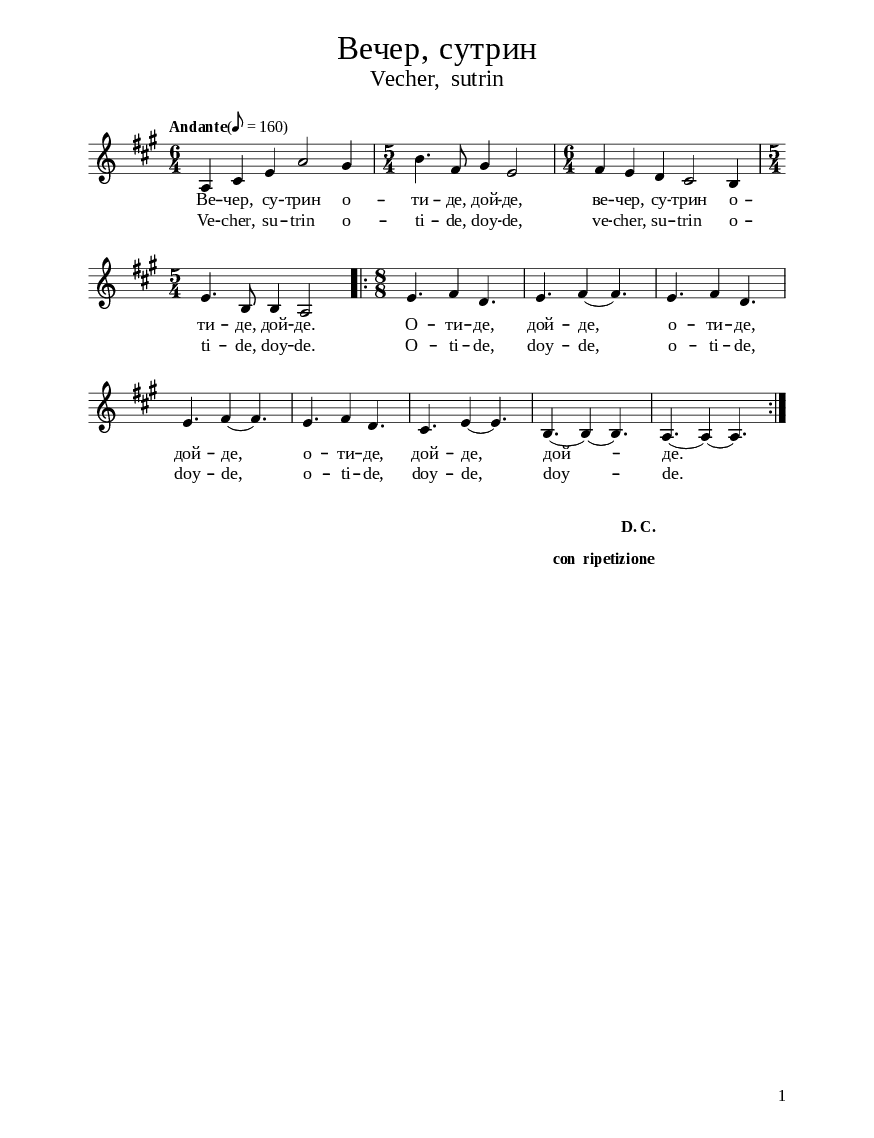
\version "2.18.2"

\paper {
  #(set-paper-size "a5")
}

\bookpart {
\paper {
  print-all-headers = ##t
  print-page-number = ##t
  print-first-page-number = ##t

  % put page numbers on the bottom
  oddHeaderMarkup = \markup ""
  evenHeaderMarkup = \markup ""
  oddFooterMarkup = \markup
    \fill-line {
      ""
      \on-the-fly #print-page-number-check-first \fromproperty #'page:page-number-string
    }
  evenFooterMarkup = \markup
    \fill-line {
      \on-the-fly #print-page-number-check-first \fromproperty #'page:page-number-string
      ""
    }

  left-margin = 1.5\cm
  right-margin = 1.5\cm
  top-margin = 1.6\cm
  bottom-margin = 1.2\cm
  ragged-bottom = ##t % do not spread the staves to fill the whole vertical space

  % change lyrics and titles font (affects notes also)
  fonts =
    #(make-pango-font-tree
     "Times New Roman"
     "DejaVu Sans"
     "DejaVu Sans Mono"
     (/ (* staff-height pt) 3.6))

  % change distance between staves
  system-system-spacing =
    #'((basic-distance . 12)
       (minimum-distance . 6)
       (padding . 1)
       (stretchability . 12))
}

\header {
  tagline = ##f
}

\score{
  \layout { 
    indent = 0.0\cm % remove first line indentation
    %ragged-last = ##t % do not spread last line to fill the whole space
    \context {
      \Score
      \omit BarNumber %remove bar numbers
    } % context

    \context { % change staff size
      \Staff
      fontSize = #+0 % affects notes size only
      \override StaffSymbol #'staff-space = #(magstep -3)
      \override StaffSymbol #'thickness = #0.5
      \override BarLine #'hair-thickness = #1
      %\override StaffSymbol #'ledger-line-thickness = #'(0 . 0)
    }

    \context { % adjust space between staff and lyrics and between the two lyric lines
      \Lyrics
      \override VerticalAxisGroup.nonstaff-relatedstaff-spacing = #'((basic-distance . 4.5))
      \override VerticalAxisGroup.nonstaff-nonstaff-spacing = #'((minimum-distance . 2))
    }
  } % layout

  \new Voice \absolute {
    \clef treble
    \key a \major
    \time 6/4 
    %\tempo "Andante" 4 = 66
    \tempo \markup { % make tempo note smaller
      \concat { "Andante" \normal-text { "(" }
          \teeny \general-align #Y #DOWN \note #"8" #0.8
          \normal-text { " = 160)" }
      }
    }
 
    \autoBeamOff 
	 \repeat volta 2 {
    
     a4 cis' e' a'2 gis'4 |  \time 5/4  b'4. fis'8 gis'4 e'2 | \time 6/4  fis'4 e' d' cis'2 b4 \break |
    
    \time 5/4  e'4. b8 b4 a2 \time 8/8  \repeat volta 2 { e'4.  fis'4 d'4. | e'4. fis'4 ~ fis'4. | e'4. fis'4 d'4. \break | 
    
    e'4. fis'4 ~ fis'4. |e'4. fis'4 d'4. | cis'4. e'4 ~ e'4. | b4. ~ b4 ~ b4. | a4. ~ a4 ~ a4. 
      }
    
    
  }
  }
  
  \addlyrics {Ве -- чер,
  су -- трин о -- ти -- де, дой -- де, ве -- чер,
  су -- трин о -- ти -- де, дой -- де. О -- ти --
  де, дой -- де, о -- ти -- де, дой -- де, о -- ти
  -- де, дой -- де, дой -- де.}
  \addlyrics { Ve -- cher,
  su -- trin o -- ti -- de, doy -- de, ve -- cher,
  su -- trin o -- ti -- de, doy -- de. O -- ti --
  de, doy -- de, o -- ti -- de, doy -- de, o -- ti
  -- de, doy -- de, doy -- de.}
  
  \header {
    title = \markup \column \normal-text \fontsize #2.5 {
              \center-align
              \line { Вечер, сутрин }
              \vspace #-0.6
              \center-align
              \line \fontsize #-3 {Vecher, sutrin }
              \vspace #-0.8
              \center-align
              \line \fontsize #-3 { " " }
            }
  }
  
  \midi{}

} % score

 \markup \halign #-10 { 
    \column  { 
      \line  \halign #-5 { 
        \bold  { "D. C." }
      }
      \line { 
        \bold { con ripetizione }
      }
    }
  }

\pageBreak


% include foreign translation(s) of the song
%\include "lyrics_de/lyrics_de_file_name.ly"
\version "2.18.2"

%\markup {  \vspace #1.9 }

\markup {  \hspace #25   \huge\bold "Abends, morgens"  }

\markup {
    \hspace #1
    \fontsize #+1 {
      
      \halign #-1.5 {
  
  
  \column {
     \line { " " } 
     
     \line { " "1.  Abends, morgens es kommt es geht, }

\line { " "abends, morgens es kommt es geht, }

\line { " "es kommt, es geht, es kommt, es geht, }

\line { " "es kommt, es geht, es kommt. }
     
     
     
      }
       
    }    
    }
}
%}
   
 
 


 
    
   
    
 
%--------------------------------------------------------------------- 


} % bookpart
